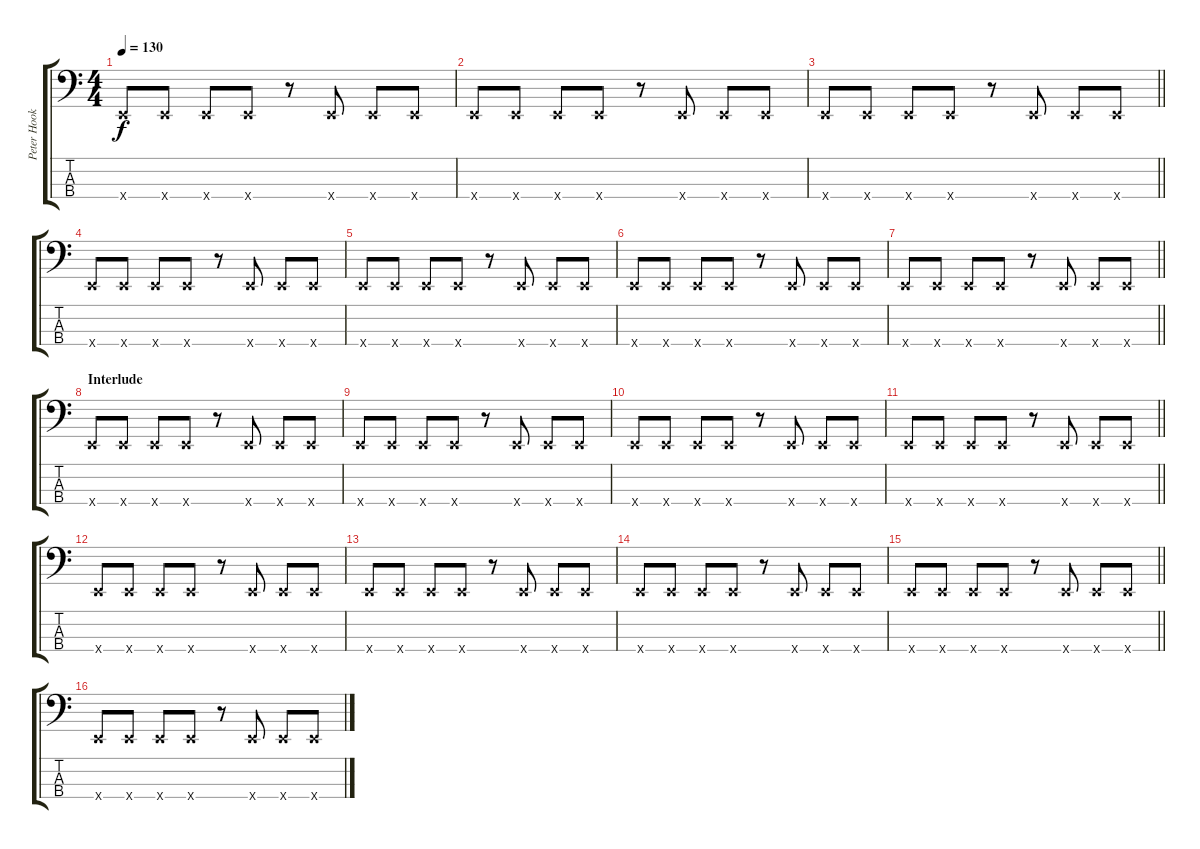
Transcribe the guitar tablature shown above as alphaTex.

\track ("Peter Hook" "Peter Hook") {instrument electricbasspick}
\staff {score tabs}
\tuning (G2 D2 A1 E1) {hide}
\ts (4 4)
\tempo 130
\clef f4
\ks c
0.4{x}.8{dy f} 0.4{x}.8 0.4{x}.8 0.4{x}.8 r.8 0.4{x}.8 0.4{x}.8 0.4{x}.8 |
0.4{x}.8 0.4{x}.8 0.4{x}.8 0.4{x}.8 r.8 0.4{x}.8 0.4{x}.8 0.4{x}.8 |
\barLineRight lightlight
0.4{x}.8 0.4{x}.8 0.4{x}.8 0.4{x}.8 r.8 0.4{x}.8 0.4{x}.8 0.4{x}.8 |
0.4{x}.8 0.4{x}.8 0.4{x}.8 0.4{x}.8 r.8 0.4{x}.8 0.4{x}.8 0.4{x}.8 |
0.4{x}.8 0.4{x}.8 0.4{x}.8 0.4{x}.8 r.8 0.4{x}.8 0.4{x}.8 0.4{x}.8 |
0.4{x}.8 0.4{x}.8 0.4{x}.8 0.4{x}.8 r.8 0.4{x}.8 0.4{x}.8 0.4{x}.8 |
\barLineRight lightlight
0.4{x}.8 0.4{x}.8 0.4{x}.8 0.4{x}.8 r.8 0.4{x}.8 0.4{x}.8 0.4{x}.8 |
\section ("" "Interlude")
0.4{x}.8 0.4{x}.8 0.4{x}.8 0.4{x}.8 r.8 0.4{x}.8 0.4{x}.8 0.4{x}.8 |
0.4{x}.8 0.4{x}.8 0.4{x}.8 0.4{x}.8 r.8 0.4{x}.8 0.4{x}.8 0.4{x}.8 |
0.4{x}.8 0.4{x}.8 0.4{x}.8 0.4{x}.8 r.8 0.4{x}.8 0.4{x}.8 0.4{x}.8 |
\barLineRight lightlight
0.4{x}.8 0.4{x}.8 0.4{x}.8 0.4{x}.8 r.8 0.4{x}.8 0.4{x}.8 0.4{x}.8 |
0.4{x}.8 0.4{x}.8 0.4{x}.8 0.4{x}.8 r.8 0.4{x}.8 0.4{x}.8 0.4{x}.8 |
0.4{x}.8 0.4{x}.8 0.4{x}.8 0.4{x}.8 r.8 0.4{x}.8 0.4{x}.8 0.4{x}.8 |
0.4{x}.8 0.4{x}.8 0.4{x}.8 0.4{x}.8 r.8 0.4{x}.8 0.4{x}.8 0.4{x}.8 |
\barLineRight lightlight
0.4{x}.8 0.4{x}.8 0.4{x}.8 0.4{x}.8 r.8 0.4{x}.8 0.4{x}.8 0.4{x}.8 |
0.4{x}.8 0.4{x}.8 0.4{x}.8 0.4{x}.8 r.8 0.4{x}.8 0.4{x}.8 0.4{x}.8
